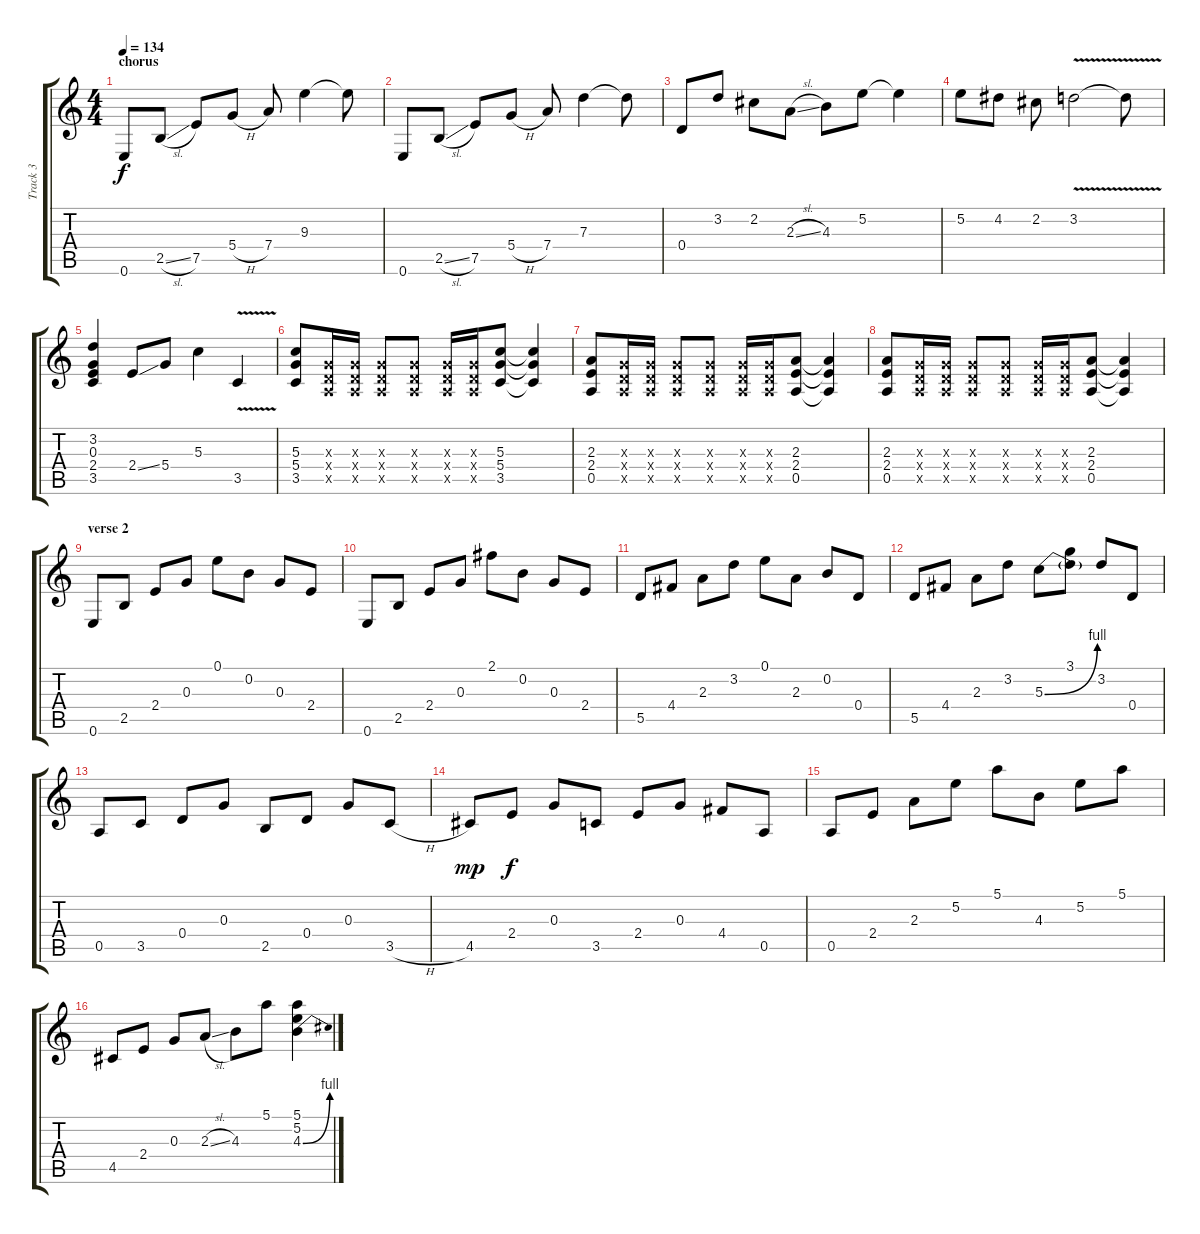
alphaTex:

\track ("Track 3" "Track 3") {instrument overdrivenguitar}
\staff {score tabs}
\tuning (E4 B3 G3 D3 A2 E2) {hide}
\ts (4 4)
\section ("" "chorus")
\tempo 134
\clef g2
\ks c
0.6.8{dy f} 2.5{sl}.8 7.5.8 5.4{h}.8 7.4.8 9.3.4 9.3{t}.8 |
0.6.8 2.5{sl}.8 7.5.8 5.4{h}.8 7.4.8 7.3.4 7.3{t}.8 |
0.4.8 3.2.8 2.2.8 2.3{sl}.8 4.3.8 5.2.8 5.2{t}.4 |
5.2.8 4.2.8 2.2.8 3.2{v}.2 3.2{t}.8 |
(3.2 0.3 2.4 3.5).4 2.4{ss}.8 5.4.8 5.3.4 3.5{v}.4 |
(5.3 5.4 3.5).8 (0.3{x} 0.4{x} 0.5{x}).16 (0.3{x} 0.4{x} 0.5{x}).16 (0.3{x} 0.4{x} 0.5{x}).8 (0.3{x} 0.4{x} 0.5{x}).8 (0.3{x} 0.4{x} 0.5{x}).16 (0.3{x} 0.4{x} 0.5{x}).16 (5.3 5.4 3.5).8 (5.3{t} 5.4{t} 3.5{t}).4 |
(2.3 2.4 0.5).8 (0.3{x} 0.4{x} 0.5{x}).16 (0.3{x} 0.4{x} 0.5{x}).16 (0.3{x} 0.4{x} 0.5{x}).8 (0.3{x} 0.4{x} 0.5{x}).8 (0.3{x} 0.4{x} 0.5{x}).16 (0.3{x} 0.4{x} 0.5{x}).16 (2.3 2.4 0.5).8 (2.3{t} 2.4{t} 0.5{t}).4 |
(2.3 2.4 0.5).8 (0.3{x} 0.4{x} 0.5{x}).16 (0.3{x} 0.4{x} 0.5{x}).16 (0.3{x} 0.4{x} 0.5{x}).8 (0.3{x} 0.4{x} 0.5{x}).8 (0.3{x} 0.4{x} 0.5{x}).16 (0.3{x} 0.4{x} 0.5{x}).16 (2.3 2.4 0.5).8 (2.3{t} 2.4{t} 0.5{t}).4 |
\section ("" "verse 2")
0.6.8 2.5.8 2.4.8 0.3.8 0.1.8 0.2.8 0.3.8 2.4.8 |
0.6.8 2.5.8 2.4.8 0.3.8 2.1.8 0.2.8 0.3.8 2.4.8 |
5.5.8 4.4.8 2.3.8 3.2.8 0.1.8 2.3.8 0.2.8 0.4.8 |
5.5.8 4.4.8 2.3.8 3.2.8 5.3{be (bend 0 0 60 4)}.8 (3.1 5.3{t}).8 3.2.8 0.4.8 |
0.5.8 3.5.8 0.4.8 0.3.8 2.5.8 0.4.8 0.3.8 3.5{h}.8 |
4.5.8{dy mp} 2.4.8{dy f} 0.3.8 3.5.8 2.4.8 0.3.8 4.4.8 0.5.8 |
0.5.8 2.4.8 2.3.8 5.2.8 5.1.8 4.3.8 5.2.8 5.1.8 |
4.5.8 2.4.8 0.3.8 2.3{sl}.8 4.3.8 5.1.8 (5.1 5.2 4.3{be (bend 0 0 60 4)}).4
